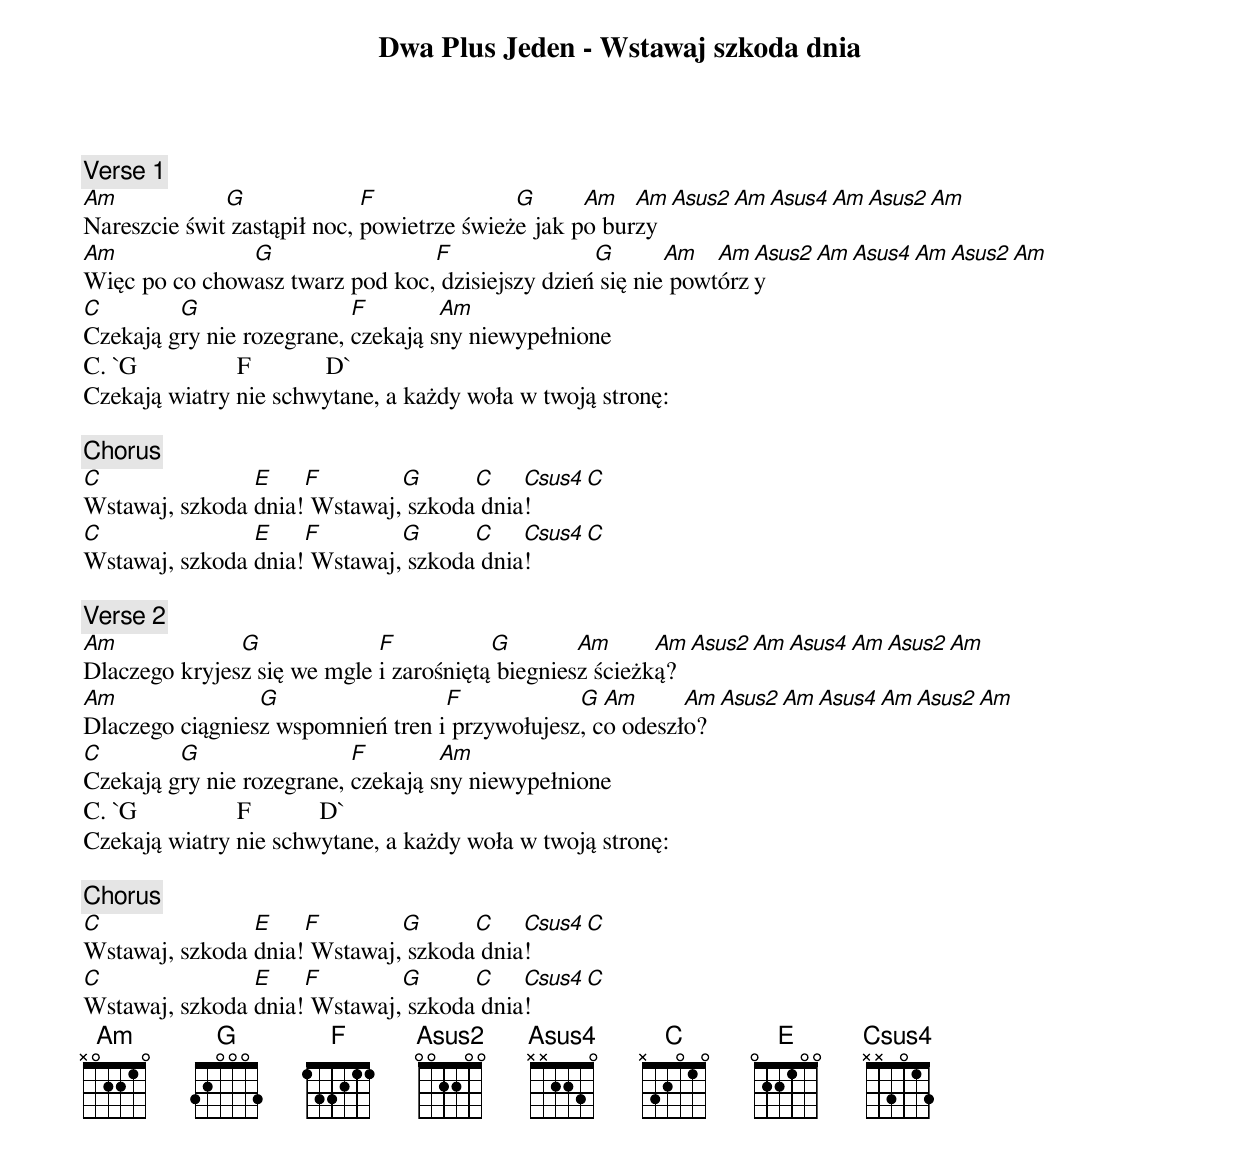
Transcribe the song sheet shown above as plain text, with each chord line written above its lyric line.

Dwa Plus Jeden - Wstawaj szkoda dnia
[Verse 1]
Am            G              F              G      Am   Am Asus2 Am Asus4 Am Asus2 Am
Nareszcie świt zastąpił noc, powietrze świeże jak po burzy
Am             G                 F                G       Am   Am Asus2 Am Asus4 Am Asus2 Am
Więc po co chowasz twarz pod koc, dzisiejszy dzień się nie powtórzy
C        G                 F        Am
Czekają gry nie rozegrane, czekają sny niewypełnione
C. `G                F            D`
Czekają wiatry nie schwytane, a każdy woła w twoją stronę:

[Chorus]
C               E    F        G      C    Csus4 C
Wstawaj, szkoda dnia! Wstawaj, szkoda dnia!
C               E    F        G      C    Csus4 C
Wstawaj, szkoda dnia! Wstawaj, szkoda dnia!

[Verse 2]
Am             G             F           G        Am      Am Asus2 Am Asus4 Am Asus2 Am
Dlaczego kryjesz się we mgle i zarośniętą biegniesz ścieżką?
Am               G                 F            G  Am      Am Asus2 Am Asus4 Am Asus2 Am
Dlaczego ciągniesz wspomnień tren i przywołujesz, co odeszło?
C        G                 F        Am
Czekają gry nie rozegrane, czekają sny niewypełnione
C. `G                F           D`
Czekają wiatry nie schwytane, a każdy woła w twoją stronę:

[Chorus]
C               E    F        G      C    Csus4 C
Wstawaj, szkoda dnia! Wstawaj, szkoda dnia!
C               E    F        G      C    Csus4 C
Wstawaj, szkoda dnia! Wstawaj, szkoda dnia!
